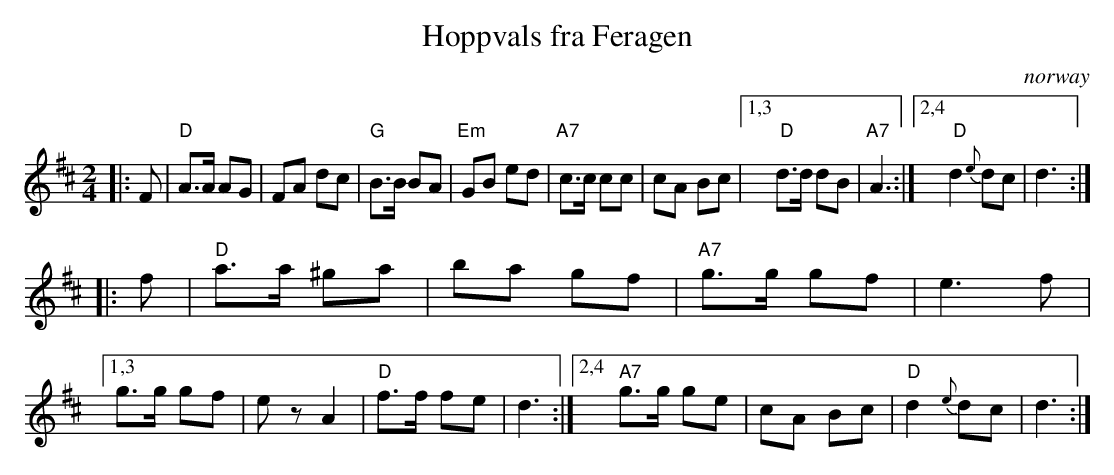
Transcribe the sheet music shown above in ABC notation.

X:1
T: Hoppvals fra Feragen
O:norway
M: 2/4
L: 1/8
K:  D
|: F \
| "D"A>A AG | FA dc | "G"B>B BA | "Em"GB ed \
| "A7"c>c cc | cA Bc |1,3 " D"d>d dB | "A7"A3 :|2,4 " D"d2 {e}dc | d3 :|
|: f \
| "D"a>a ^ga | ba gf | "A7"g>g gf | e3 f \
|1,3 g>g gf | ez A2 | "D"f>f fe | d3 :|2,4 " A7"g>g ge | cA Bc | "D"d2 {e}dc | d3 :|
